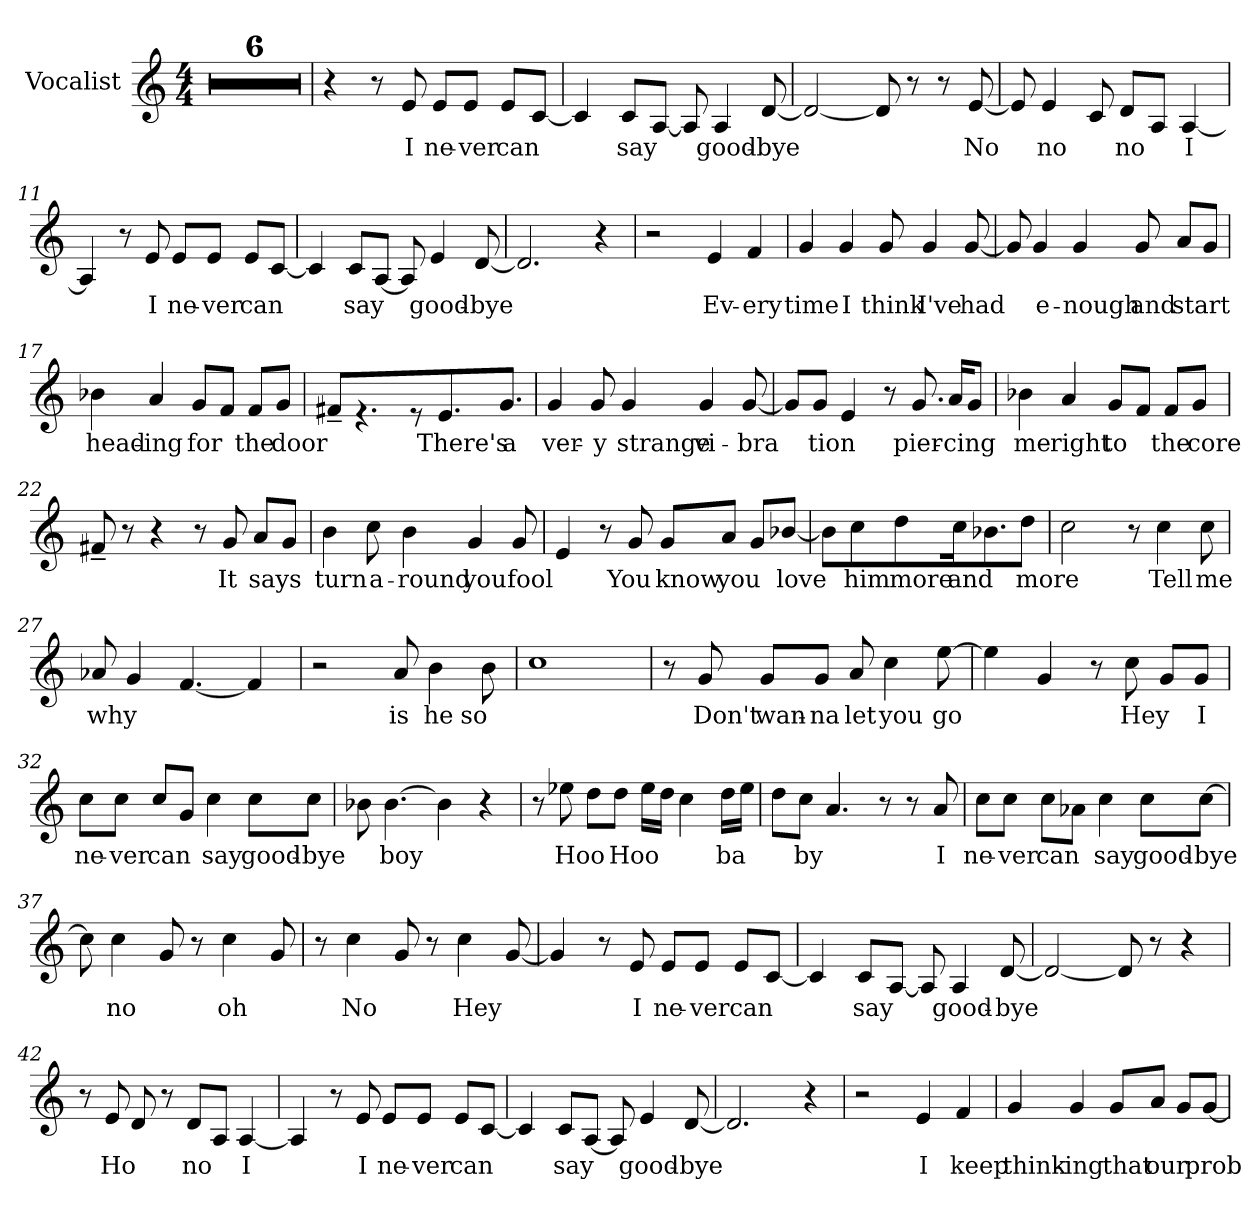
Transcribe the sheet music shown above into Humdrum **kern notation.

**kern	**text
*part1	*part1
*staff1	*staff1
*I"Vocalist	*
*clefG2	*
*M4/4	*
=1	=1
*clefG2	*
*M4/4	*
1r	.
=2	=2
1r	.
=3	=3
1r	.
=4	=4
1r	.
=5	=5
1r	.
=6	=6
1r	.
=7	=7
4r	.
8r	.
8e	I
8e/L	ne-
8e/J	-ver
8e/L	can
[8c/J	_
=8	=8
4c]	_
8c/L	say
[8A/J	_
8A]	_
4A	good-
[8d	-bye
=9	=9
2d_	_
8d]	_
8r	.
8r	.
[8e	No
=10	=10
8e]	_
4e	no
8c	_
8d/L	no
8A/J	_
[4A	I
=11	=11
4A]	_
8r	.
8e	I
8e/L	ne-
8e/J	-ver
8e/L	can
[8c/J	_
=12	=12
4c]	_
8c/L	say
[8A/J	_
8A]	_
4e	good-
[8d	-bye
=13	=13
2.d]	_
4r	.
=14	=14
2r	.
4e	Ev-
4f	-ery
=15	=15
4g	time
4g	I
8g	think
4g	I've
[8g	had
=16	=16
8g]	_
4g	e-
4g	-nough
8g	and
8a/L	start
8g/J	_
=17	=17
4b-X	head-
4a	-ing
8g/L	for
8f/J	_
8f/L	the
8g/J	door
=18	=18
8f#X~	_
4.r	.
8r	.
8.e	There's
8.gJ	a
=19	=19
4g	ver-
8g	-y
4g	strange
4g	vi-
[8g	-bra-
=20	=20
8g/L]	_
8g/J	-tion
4e	_
8r	.
8.g	pier-
16a/KL	-cing
8g/J	_
=21	=21
4b-X	me
4a	right
8g/L	to
8f/J	_
8f/L	the
8g/J	core
=22	=22
8f#X~	_
8r	.
4r	.
8r	.
8g	It
8a/L	says
8g/J	_
=23	=23
4b	turn
8cc	a-
4b	-round
4g	you
8g	fool
=24	=24
4e	_
8r	.
8g	You
8g/L	know
8a/J	you
8g/L	_
[8b-X/J	love
=25	=25
8b-]	_
4cc	him
4dd	more
16cc\KL	and
8.b-X\J	_
8ddJ	more
=26	=26
2cc	_
8r	.
4cc	Tell
8cc	me
=27	=27
8a-X	why
4g	_
[4.f	_
4f]	_
=28	=28
2r	.
8a	is
4b	he
8b	so
=29	=29
1cc	_
=30	=30
8r	.
8g	Don't
8g/L	wan-
8g/J	-na
8a	let
4cc	you
[8ee	go
=31	=31
4ee]	_
4g	_
8r	.
8cc	Hey
8g/L	_
8g/J	I
=32	=32
8cc\L	ne-
8cc\J	-ver
8cc/L	can
8g/J	_
4cc	say
8cc\L	good-
8cc\J	-bye
=33	=33
8b-X	_
[4.b-	boy
4b-]	_
4r	.
=34	=34
8r	.
8ee-X	Hoo
8dd\L	_
8dd\J	Hoo
16ee-\LL	_
16dd\JJ	_
4cc	_
16dd\LL	ba-
16ee-\JJ	_
=35	=35
8dd\L	_
8cc\J	-by
4.a	_
8r	.
8r	.
8a	I
=36	=36
8cc\L	ne-
8cc\J	-ver
8cc\L	can
8a-X\J	_
4cc	say
8cc\L	good-
[8cc\J	-bye
=37	=37
8cc]	_
4cc	no
8g	_
8r	.
4cc	oh
8g	_
=38	=38
8r	.
4cc	No
8g	_
8r	.
4cc	Hey
[8g	_
=39	=39
4g]	_
8r	.
8e	I
8e/L	ne-
8e/J	-ver
8e/L	can
[8c/J	_
=40	=40
4c]	_
8c/L	say
[8A/J	_
8A]	_
4A	good-
[8d	-bye
=41	=41
2d_	_
8d]	_
8r	.
4r	.
=42	=42
8r	.
8e	Ho
8d	_
8r	.
8d/L	no
8A/J	_
[4A	I
=43	=43
4A]	_
8r	.
8e	I
8e/L	ne-
8e/J	-ver
8e/L	can
[8c/J	_
=44	=44
4c]	_
8c/L	say
[8A/J	_
8A]	_
4e	good-
[8d	-bye
=45	=45
2.d]	_
4r	.
=46	=46
2r	.
4e	I
4f	keep
=47	=47
4g	think-
4g	-ing
8g/L	that
8a/J	our
8g/L	_
[8g/J	prob-
=	=
*-	*-
